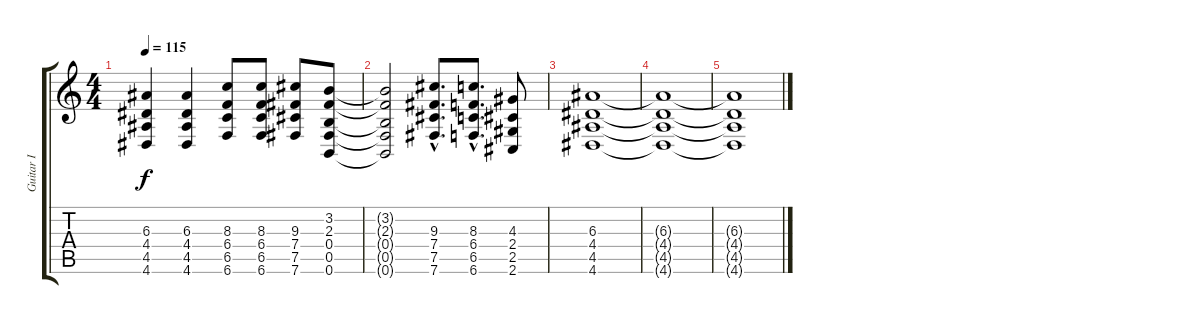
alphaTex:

\track ("Guitar I" "Guitar I") {instrument distortionguitar}
\staff {score tabs}
\tuning (Db4 Ab3 E3 B2 Gb2 B1) {hide}
\ts (4 4)
\tempo 115
\clef g2
\ks c
(6.3 4.4 4.5 4.6).4{dy f instrument distortionguitar} (6.3 4.4 4.5 4.6).4 (8.3 6.4 6.5 6.6).8 (8.3 6.4 6.5 6.6).8 (9.3 7.4 7.5 7.6).8 (3.2 2.3 0.4 0.5 0.6).8 |
(3.2{t} 2.3{t} 0.4{t} 0.5{t} 0.6{t}).2 (9.3{hac} 7.4{hac} 7.5{hac} 7.6{hac}).8{d} (8.3{hac} 6.4{hac} 6.5{hac} 6.6{hac}).8{d} (4.3 2.4 2.5 2.6).8 |
(6.3 4.4 4.5 4.6).1 |
(6.3{t} 4.4{t} 4.5{t} 4.6{t}).1{volume 0} |
(6.3{t} 4.4{t} 4.5{t} 4.6{t}).1
